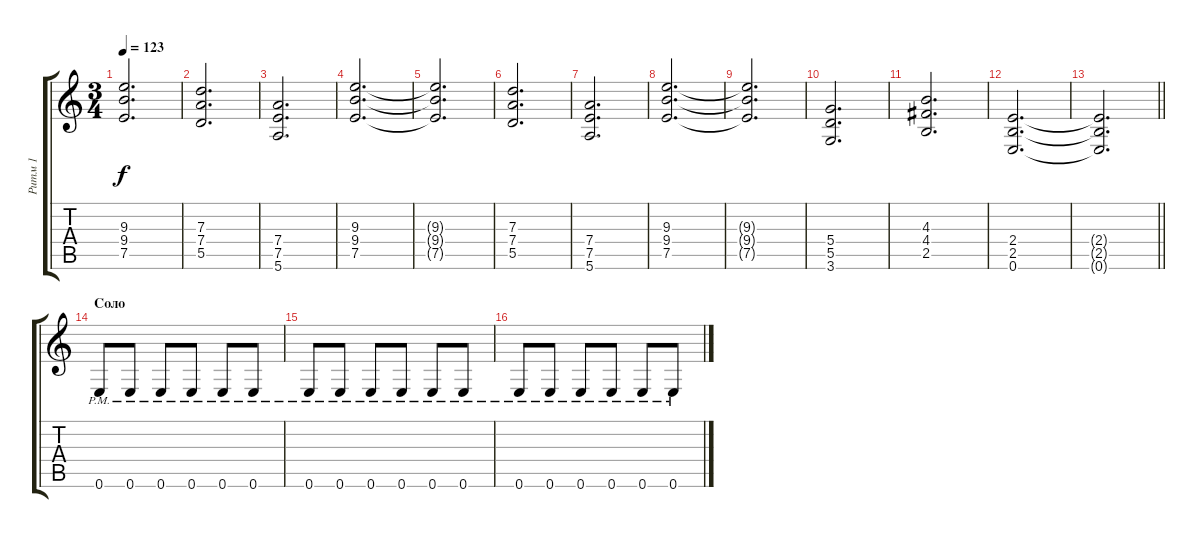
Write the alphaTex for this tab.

\track ("Ритм 1" "Ритм 1") {instrument distortionguitar}
\staff {score tabs}
\tuning (E4 B3 G3 D3 A2 E2) {hide}
\ts (3 4)
\tempo 123
\clef g2
\ks c
(9.3{t} 9.4{t} 7.5{t}).2{d dy f} |
(7.3 7.4 5.5).2{d} |
(7.4 7.5 5.6).2{d} |
(9.3 9.4 7.5).2{d} |
(9.3{t} 9.4{t} 7.5{t}).2{d} |
(7.3 7.4 5.5).2{d} |
(7.4 7.5 5.6).2{d} |
(9.3 9.4 7.5).2{d} |
(9.3{t} 9.4{t} 7.5{t}).2{d} |
(5.4 5.5 3.6).2{d} |
(4.3 4.4 2.5).2{d} |
(2.4 2.5 0.6).2{d} |
\barLineRight lightlight
(2.4{t} 2.5{t} 0.6{t}).2{d} |
\section ("" "Соло")
0.6{pm}.8 0.6{pm}.8 0.6{pm}.8 0.6{pm}.8 0.6{pm}.8 0.6{pm}.8 |
0.6{pm}.8 0.6{pm}.8 0.6{pm}.8 0.6{pm}.8 0.6{pm}.8 0.6{pm}.8 |
0.6{pm}.8 0.6{pm}.8 0.6{pm}.8 0.6{pm}.8 0.6{pm}.8 0.6{pm}.8
